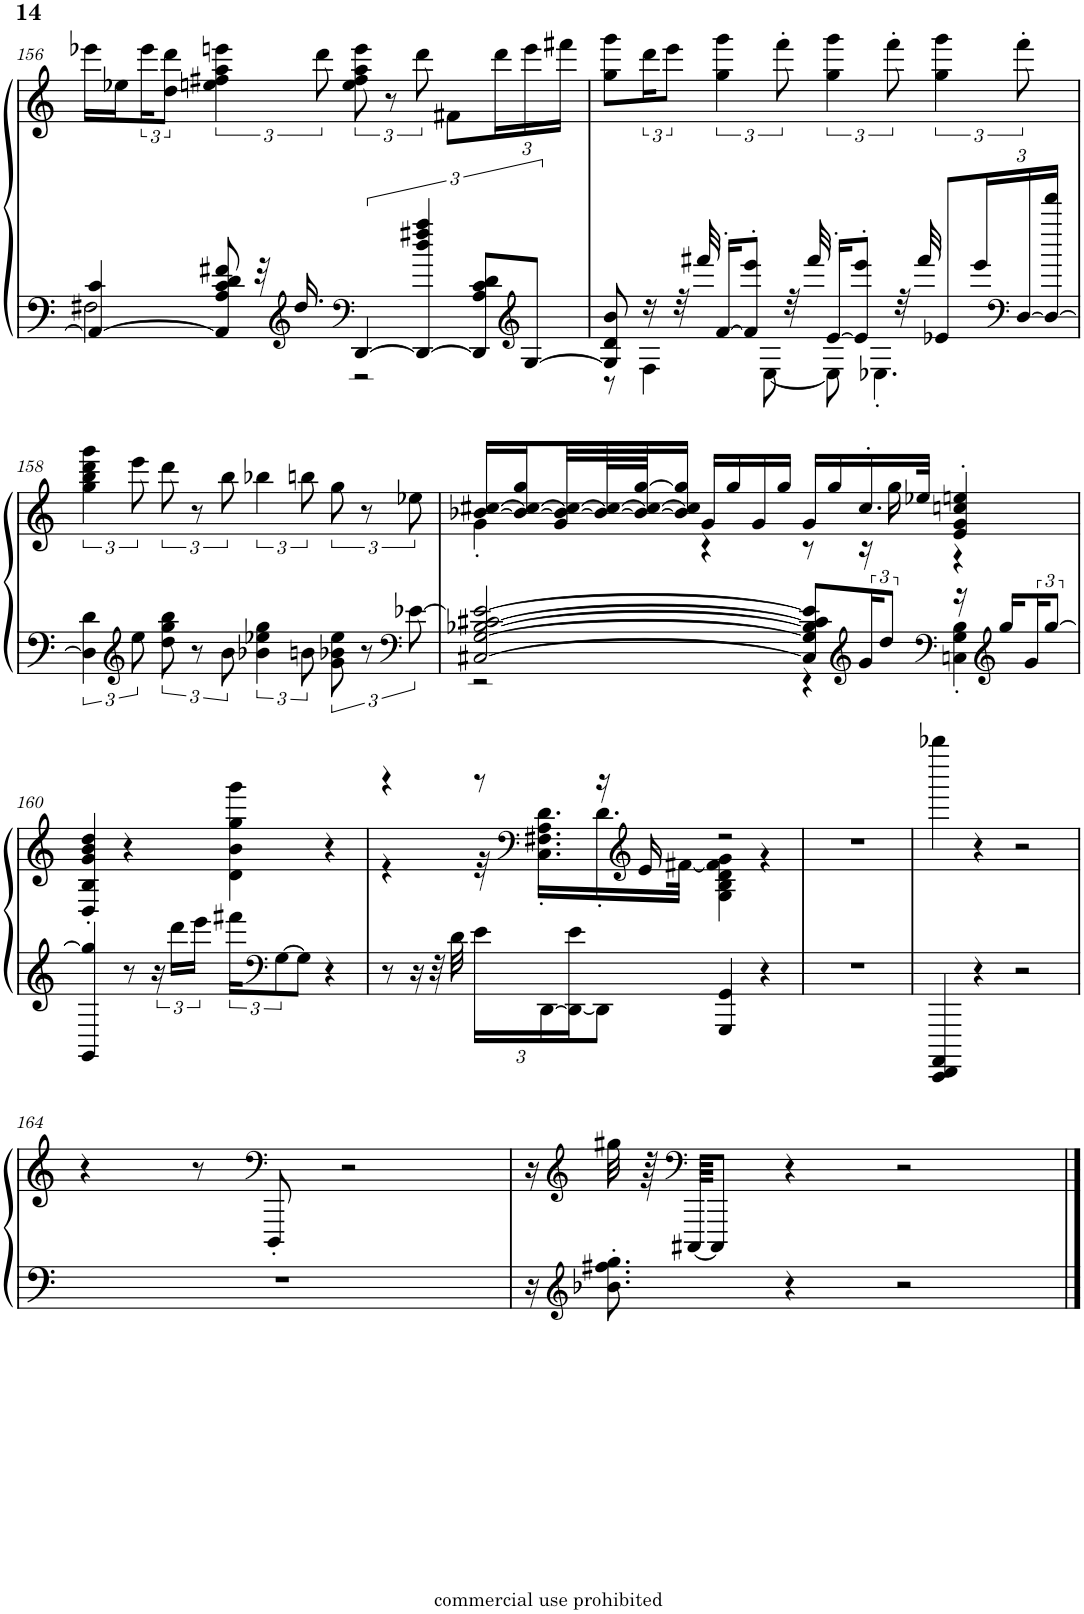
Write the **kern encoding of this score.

**kern	**kern
*part1	*part1
*staff2	*staff1
*I"Piano, Railroad Blues - QRS Word Roll #1141	*
*I'Pno.	*
!!LO:PB:g=z
*clefF4	*clefG2
*k[]	*k[]
*M4/4	*M4/4
=156	=156
*^	*
4AA/_ 4c/	2F#X\	16eee-X\LL
.	.	16ee-X\
.	.	24eee-\J
.	.	12dd\ 12ddd\J
8AA/] 8A/ 8c/ 8d/ 8f#X/	.	6een\ 6ff#X\ 6aa\ 6eeen\
32r	.	.
*clefG2	*	*
16.dd/	.	.
.	.	12ddd\
*clefF4	*	*
[6DD/	2r	12ee\ 12ff#\ 12aa\ 12eee\
.	.	12r
6DD/_ 6dd/ 6ff#X/ 6aa/	.	12ddd\
.	.	8f#X\L
12DD/] 12A/ 12c/ 12d/L	.	.
*	*	*Xbrackettup
.	.	24ddd\L
*clefG2	*	*
[12G/J	.	24eee\
.	.	24fff#X\JJ
=157	=157	=157
8G/] 8d/ 8b/	8r	8gg\ 8ggg\L
*	*	*brackettup
16r	4F\	24ddd\K
.	.	12eee\J
32r	.	.
32fff#X/	.	.
[16f'/KL	.	6gg\ 6ggg\
8f/]' 8eee/'J	.	.
.	[8E\	.
.	.	12fff'\
32r	.	.
32fff#/	.	.
[16e'/KL	8E\]	6gg\ 6ggg\
8e/]' 8eee/'J	.	.
.	4.E-X'\	.
.	.	12fff'\
32r	.	.
32fff#/	.	.
8e-X/L	.	6gg\ 6ggg\
*Xbrackettup	*	*
24eee/L	.	.
*clefF4	*	*
[24D/	.	12fff'\
24D/_ 24fff#/JJ	.	.
*v	*v	*
!!LO:LB:g=z
=158	=158
*brackettup	*
6D\] 6d\	6gg\ 6bb\ 6ddd\ 6ggg\
*clefG2	*
12ee\	12eee\
12dd\ 12gg\ 12bb\	12ddd\
12r	12r
12b\	12bb\
6b-X\ 6ee-X\ 6gg\	6bb-X\
12bn\	12bbn\
12g\ 12b-X\ 12ee-\	12gg\
12r	12r
*clefF4	*
[12e-X\	12ee-X\
=159	=159
*^	*^
[2C#X/ [2G/ [2B-X/ [2c#X/ 2e-/_	2r	[16b-X/ [16cc#X/LL	4g'\
.	.	16b-/_ 16cc#/_ 16gg/	.
.	.	32g/ 32b-/_ 32cc#/_L	.
.	.	64b-/_ 64cc#/_L	.
.	.	64b-/_ 64cc#/_ [64gg/JJ	.
.	.	16b-/] 16cc#/] 16gg/]JJ	.
.	.	16g/LL	4r
.	.	16gg/	.
.	.	16g/	.
.	.	16gg/JJ	.
8C#/] 8G/] 8B-/] 8c#/] 8e-/]L	4r	16g/LL	8r
.	.	16gg/	.
*clefG2	*	*	*
24g/K	.	16.cc#'/	16r
12dd/J	.	.	.
.	.	.	16gg\
.	.	32ee-X/JJk	.
*clefF4	*	*	*
16r	4Cn\' 4G\' 4B-\'	4e/' 4g/' 4ccn/' 4een/'	4r
*clefG2	*	*	*
16gg/LL	.	.	.
24g/J	.	.	.
[12gg/J	.	.	.
*v	*v	*	*
*	*v	*v
!!LO:LB:g=z
=160	=160
4GG/ 4gg/]	4D/' 4B/' 4g/' 4b/' 4dd/'
8r	4r
24r	.
24ddd\LL	.
24eee\JJ	.
24fff#X\KL	4d\ 4b\ 4gg\ 4ggg\
*clefF4	*
[12G\	.
8G\J]	.
4r	4r
=161	=161
*	*^
8r	4r	4r
16r	.	.
32r	.	.
32d\	.	.
*Xbrackettup	*	*
24e\LL	8r	32r
*	*clefF4	*
.	.	16.C\' 16.F#X\' 16.A\' 16.d\'LL
[24DD\	.	.
24DD\_ 24e\J	.	.
8DD\J]	16r	16.d'\
*	*clefG2	*
.	16e/	.
.	.	[32f#X\JJk
4GGG/ 4GG/	2r	4G\ 4B\ 4d\ 4f#\] 4g\
4r	.	4r
*	*v	*v
=162	=162
1r	1r
=163	=163
4EEEE/ 4FFFF/ 4AAAA/	4bbbb-X\
4r	4r
2r	2r
!!LO:LB:g=z
=164	=164
1r	4r
.	8r
*	*clefF4
.	8DDD'/
.	2r
=165	=165
16r	16r
*clefG2	*clefG2
8.b-X\' 8.ff#X\' 8.gg\'	32gg#X\
.	64r
*	*clefF4
.	[64CCC#X/KKKL
.	8CCC#/J]
4r	4r
2r	2r
==	==
*-	*-
